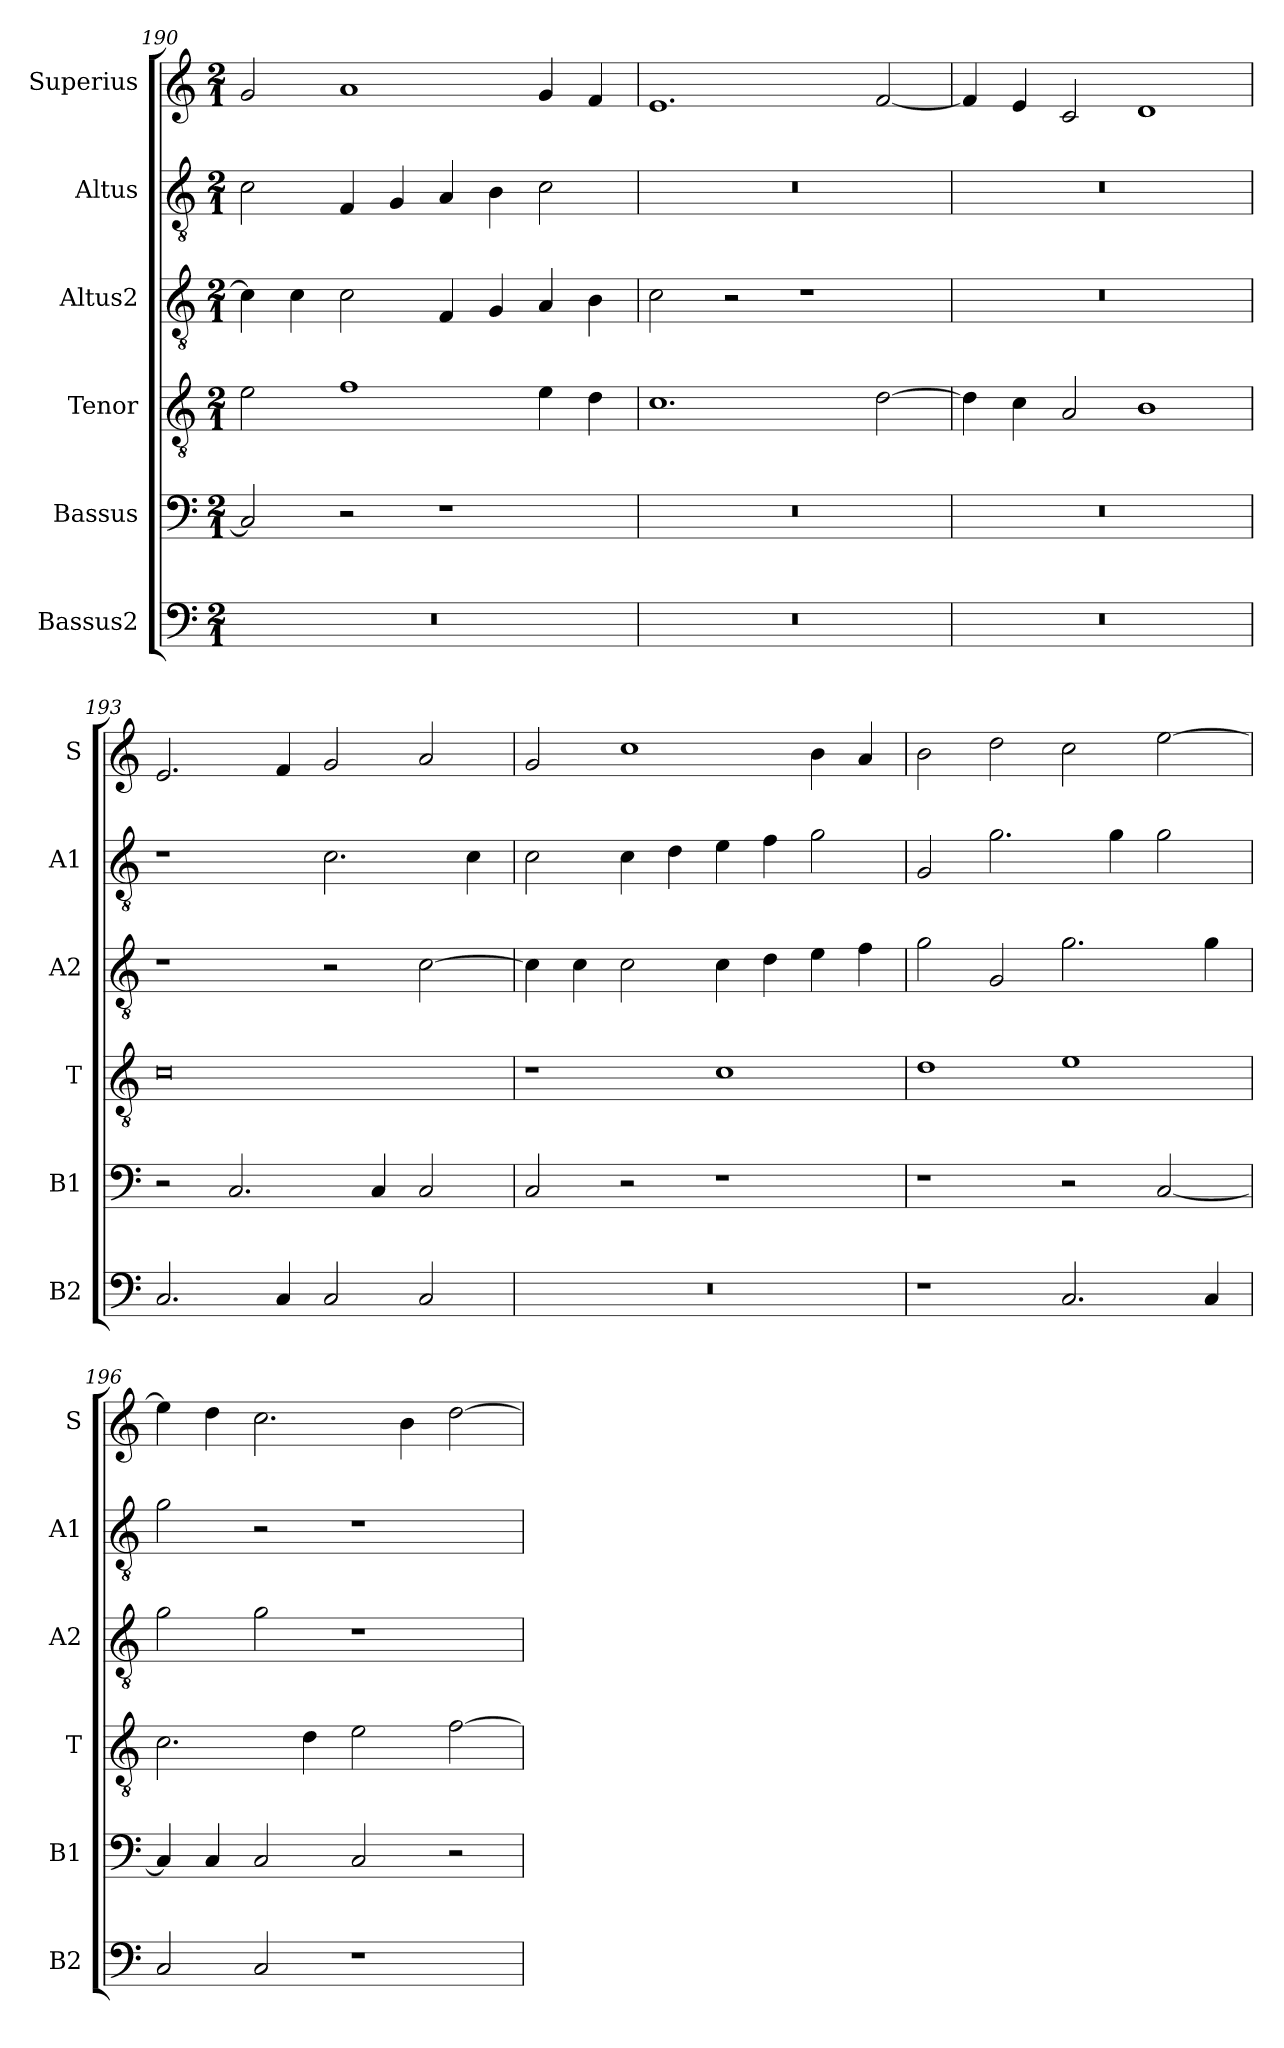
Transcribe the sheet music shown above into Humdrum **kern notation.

**kern	**kern	**kern	**kern	**kern	**kern
*part6	*part5	*part4	*part3	*part2	*part1
*staff6	*staff5	*staff4	*staff3	*staff2	*staff1
*I"Bassus2	*I"Bassus	*I"Tenor	*I"Altus2	*I"Altus	*I"Superius
*I'B2	*I'B1	*I'T	*I'A2	*I'A1	*I'S
*clefF4	*clefF4	*clefGv2	*clefGv2	*clefGv2	*clefG2
*k[]	*k[]	*k[]	*k[]	*k[]	*k[]
*M2/1	*M2/1	*M2/1	*M2/1	*M2/1	*M2/1
=190	=190	=190	=190	=190	=190
0r	2C/]	2e\	4c\]	2c\	2g/
.	.	.	4c\	.	.
.	2r	1f	2c\	4F/	1a
.	.	.	.	4G/	.
.	1r	.	4F/	4A/	.
.	.	.	4G/	4B\	.
.	.	4e\	4A/	2c\	4g/
.	.	4d\	4B\	.	4f/
=191	=191	=191	=191	=191	=191
0r	0r	1.c	2c\	0r	1.e
.	.	.	2r	.	.
.	.	.	1r	.	.
.	.	[2d\	.	.	[2f/
=192	=192	=192	=192	=192	=192
0r	0r	4d\]	0r	0r	4f/]
.	.	4c\	.	.	4e/
.	.	2A/	.	.	2c/
.	.	1B	.	.	1d
=193	=193	=193	=193	=193	=193
2.C/	2r	0c	1r	1r	2.e/
.	2.C/	.	.	.	.
4C/	.	.	.	.	4f/
2C/	.	.	2r	2.c\	2g/
.	4C/	.	.	.	.
2C/	2C/	.	[2c\	.	2a/
.	.	.	.	4c\	.
=194	=194	=194	=194	=194	=194
0r	2C/	1r	4c\]	2c\	2g/
.	.	.	4c\	.	.
.	2r	.	2c\	4c\	1cc
.	.	.	.	4d\	.
.	1r	1c	4c\	4e\	.
.	.	.	4d\	4f\	.
.	.	.	4e\	2g\	4b\
.	.	.	4f\	.	4a/
=195	=195	=195	=195	=195	=195
1r	1r	1d	2g\	2G/	2b\
.	.	.	2G/	2.g\	2dd\
2.C/	2r	1e	2.g\	.	2cc\
.	.	.	.	4g\	.
.	[2C/	.	.	2g\	[2ee\
4C/	.	.	4g\	.	.
=196	=196	=196	=196	=196	=196
2C/	4C/]	2.c\	2g\	2g\	4ee\]
.	4C/	.	.	.	4dd\
2C/	2C/	.	2g\	2r	2.cc\
.	.	4d\	.	.	.
1r	2C/	2e\	1r	1r	.
.	.	.	.	.	4b\
.	2r	[2f\	.	.	[2dd\
=	=	=	=	=	=
*-	*-	*-	*-	*-	*-
